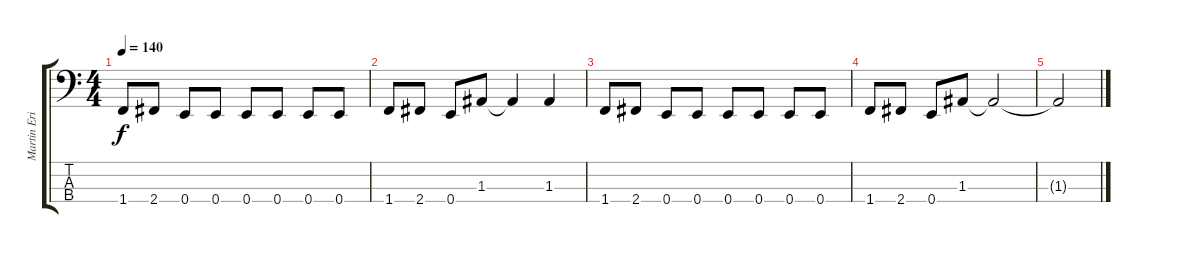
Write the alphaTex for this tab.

\track ("Martin Eric Ain-Bass" "Martin Eri") {instrument electricbasspick}
\staff {score tabs}
\tuning (G2 D2 A1 E1) {hide}
\ts (4 4)
\tempo 140
\clef f4
\ks c
1.4.8{dy f} 2.4.8 0.4.8 0.4.8 0.4.8 0.4.8 0.4.8 0.4.8 |
1.4.8 2.4.8 0.4.8 1.3.8 1.3{t}.4 1.3.4 |
1.4.8 2.4.8 0.4.8 0.4.8 0.4.8 0.4.8 0.4.8 0.4.8 |
1.4.8 2.4.8 0.4.8 1.3.8 1.3{t}.2 |
1.3{t}.2
